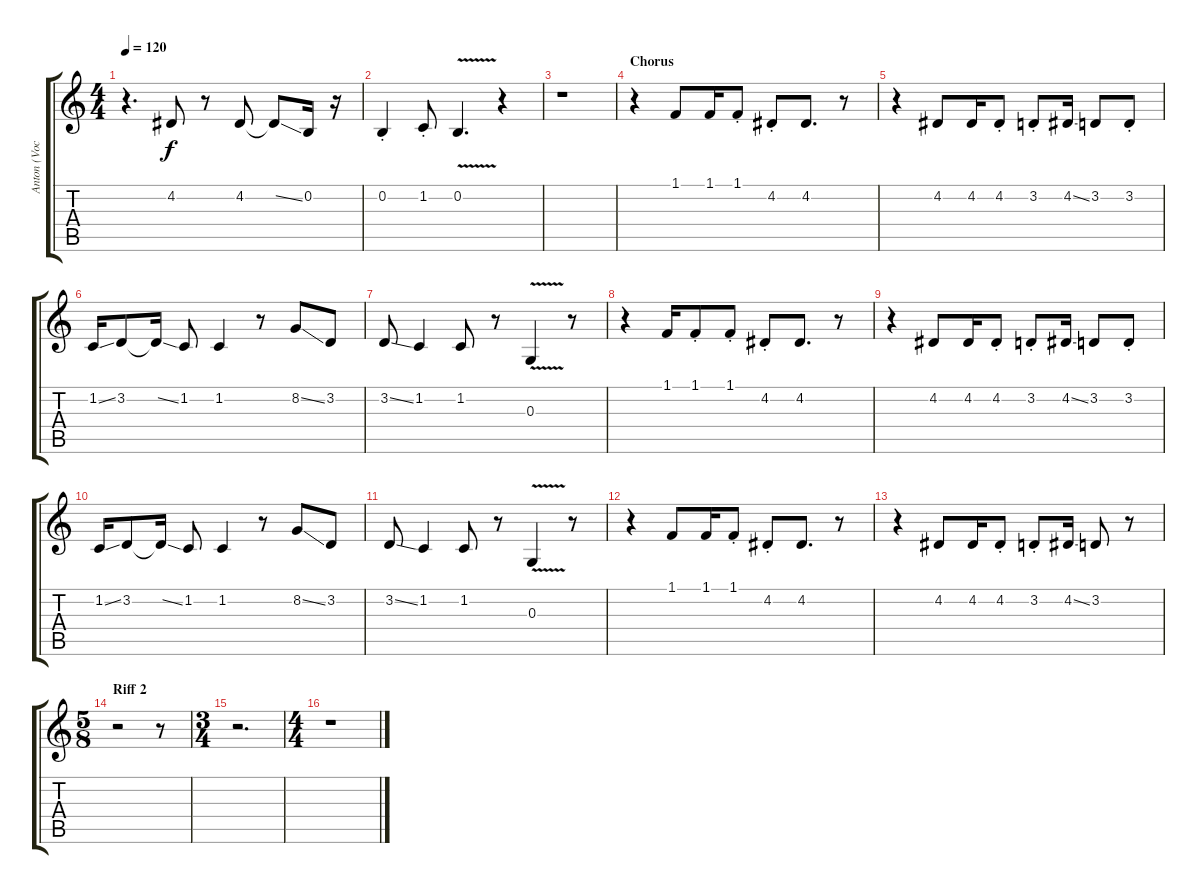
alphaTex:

\track ("Anton (Vocals)" "Anton (Voc") {instrument acousticgrandpiano}
\staff {score tabs}
\tuning (E4 B3 G3 D3 A2 E2) {hide}
\ts (4 4)
\tempo 120
\clef g2
\ks c
r.4{d dy f} 4.2.8 r.8 4.2.8 4.2{ss t}.8 0.2.16 r.16 |
0.2{st}.4 1.2{st}.8 0.2{v}.4{d} r.4 |
r.1 |
\section ("" "Chorus")
r.4 1.1.8 1.1.16 1.1{st}.8 4.2{st}.8 4.2.8{d} r.8 |
r.4 4.2.8 4.2.16 4.2{st}.8 3.2{st}.8 4.2{ss}.16 3.2.8 3.2{st}.8 |
1.2{ss}.16 3.2.8 3.2{ss t}.16 1.2.8 1.2.4 r.8 8.2{ss}.8 3.2.8 |
3.2{ss}.8 1.2.4 1.2.8 r.8 0.3{v}.4 r.8 |
r.4 1.1.16 1.1{st}.8 1.1{st}.8 4.2{st}.8 4.2.8{d} r.8 |
r.4 4.2.8 4.2.16 4.2{st}.8 3.2{st}.8 4.2{ss}.16 3.2.8 3.2{st}.8 |
1.2{ss}.16 3.2.8 3.2{ss t}.16 1.2.8 1.2.4 r.8 8.2{ss}.8 3.2.8 |
3.2{ss}.8 1.2.4 1.2.8 r.8 0.3{v}.4 r.8 |
r.4 1.1.8 1.1.16 1.1{st}.8 4.2{st}.8 4.2.8{d} r.8 |
r.4 4.2.8 4.2.16 4.2{st}.8 3.2{st}.8 4.2{ss}.16 3.2.8 r.8 |
\ts (5 8)
\section ("" "Riff 2")
r.2 r.8 |
\ts (3 4)
r.2{d} |
\ts (4 4)
r.1
